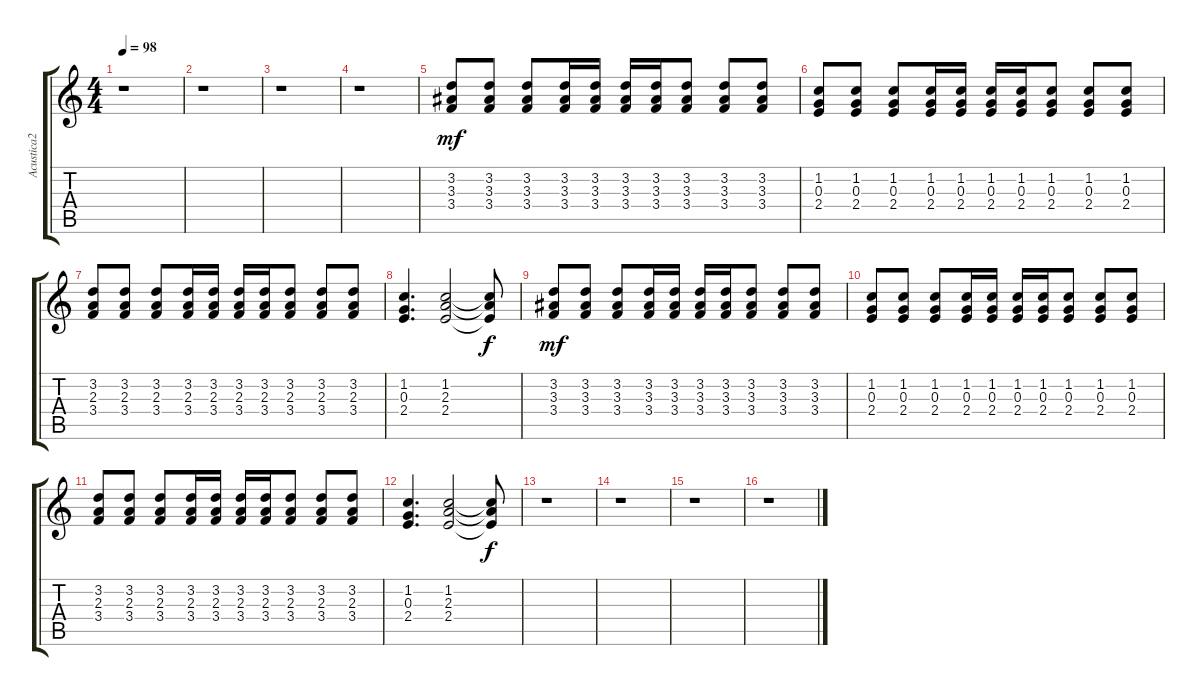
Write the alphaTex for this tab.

\track ("Acustica2" "Acustica2") {instrument acousticguitarsteel}
\staff {score tabs}
\tuning (E4 B3 G3 D3 A2 E2) {hide}
\ts (4 4)
\tempo 98
\clef g2
\ks c
r.1{dy mf} |
r.1 |
r.1 |
r.1 |
(3.2 3.3 3.4).8 (3.2 3.3 3.4).8 (3.2 3.3 3.4).8 (3.2 3.3 3.4).16 (3.2 3.3 3.4).16 (3.2 3.3 3.4).16 (3.2 3.3 3.4).16 (3.2 3.3 3.4).8 (3.2 3.3 3.4).8 (3.2 3.3 3.4).8 |
(1.2 0.3 2.4).8 (1.2 0.3 2.4).8 (1.2 0.3 2.4).8 (1.2 0.3 2.4).16 (1.2 0.3 2.4).16 (1.2 0.3 2.4).16 (1.2 0.3 2.4).16 (1.2 0.3 2.4).8 (1.2 0.3 2.4).8 (1.2 0.3 2.4).8 |
(3.2 2.3 3.4).8 (3.2 2.3 3.4).8 (3.2 2.3 3.4).8 (3.2 2.3 3.4).16 (3.2 2.3 3.4).16 (3.2 2.3 3.4).16 (3.2 2.3 3.4).16 (3.2 2.3 3.4).8 (3.2 2.3 3.4).8 (3.2 2.3 3.4).8 |
(1.2 0.3 2.4).4{d} (1.2 2.3 2.4).2 (1.2{t} 2.3{t} 2.4{t}).8{dy f} |
(3.2 3.3 3.4).8{dy mf} (3.2 3.3 3.4).8 (3.2 3.3 3.4).8 (3.2 3.3 3.4).16 (3.2 3.3 3.4).16 (3.2 3.3 3.4).16 (3.2 3.3 3.4).16 (3.2 3.3 3.4).8 (3.2 3.3 3.4).8 (3.2 3.3 3.4).8 |
(1.2 0.3 2.4).8 (1.2 0.3 2.4).8 (1.2 0.3 2.4).8 (1.2 0.3 2.4).16 (1.2 0.3 2.4).16 (1.2 0.3 2.4).16 (1.2 0.3 2.4).16 (1.2 0.3 2.4).8 (1.2 0.3 2.4).8 (1.2 0.3 2.4).8 |
(3.2 2.3 3.4).8 (3.2 2.3 3.4).8 (3.2 2.3 3.4).8 (3.2 2.3 3.4).16 (3.2 2.3 3.4).16 (3.2 2.3 3.4).16 (3.2 2.3 3.4).16 (3.2 2.3 3.4).8 (3.2 2.3 3.4).8 (3.2 2.3 3.4).8 |
(1.2 0.3 2.4).4{d} (1.2 2.3 2.4).2 (1.2{t} 2.3{t} 2.4{t}).8{dy f} |
r.1 |
r.1 |
r.1 |
r.1
